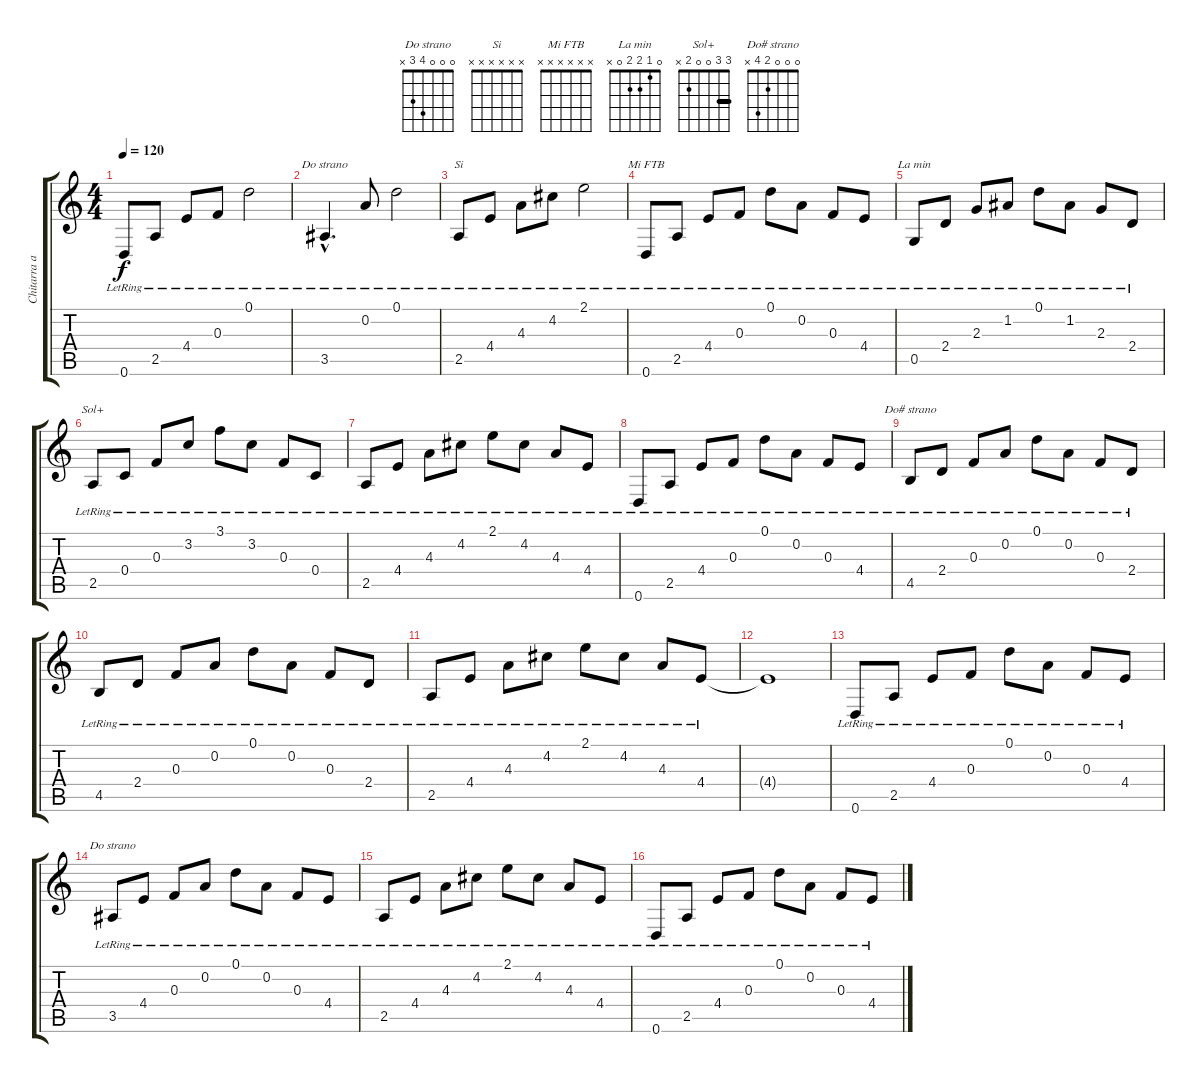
\track ("Chitarra acustica" "Chitarra a") {instrument acousticguitarsteel}
\staff {score tabs}
\tuning (D4 A3 F3 C3 G2 D2) {hide}
\chord ("Do strano" x x x x x x)
\chord ("Si" x x x x x x)
\chord ("Mi FTB" x x x x x x)
\chord ("La min" 0 1 2 2 0 x)
\chord ("Sol+" 3 3 0 0 2 x) {barre 3}
\chord ("Do# strano" 0 0 0 2 4 x)
\chord ("Do strano" 0 0 0 4 3 x)
\ts (4 4)
\tempo 120
\clef g2
\ks c
0.6{lr}.8{dy f} 2.5{lr}.8 4.4{lr}.8 0.3{lr}.8 0.1{lr}.2 |
3.5{hac lr}.4{d ch "Do strano"} 0.2{lr}.8 0.1{lr}.2 |
2.5{lr}.8{ch "Si"} 4.4{lr}.8 4.3{lr}.8 4.2{lr}.8 2.1{lr}.2 |
0.6{lr}.8{ch "Mi FTB"} 2.5{lr}.8 4.4{lr}.8 0.3{lr}.8 0.1{lr}.8 0.2{lr}.8 0.3{lr}.8 4.4{lr}.8 |
0.5{lr}.8{ch "La min"} 2.4{lr}.8 2.3{lr}.8 1.2{lr}.8 0.1{lr}.8 1.2{lr}.8 2.3{lr}.8 2.4{lr}.8 |
2.5{lr}.8{ch "Sol+"} 0.4{lr}.8 0.3{lr}.8 3.2{lr}.8 3.1{lr}.8 3.2{lr}.8 0.3{lr}.8 0.4{lr}.8 |
2.5{lr}.8 4.4{lr}.8 4.3{lr}.8 4.2{lr}.8 2.1{lr}.8 4.2{lr}.8 4.3{lr}.8 4.4{lr}.8 |
0.6{lr}.8 2.5{lr}.8 4.4{lr}.8 0.3{lr}.8 0.1{lr}.8 0.2{lr}.8 0.3{lr}.8 4.4{lr}.8 |
4.5{lr}.8{ch "Do# strano"} 2.4{lr}.8 0.3{lr}.8 0.2{lr}.8 0.1{lr}.8 0.2{lr}.8 0.3{lr}.8 2.4{lr}.8 |
4.5{lr}.8 2.4{lr}.8 0.3{lr}.8 0.2{lr}.8 0.1{lr}.8 0.2{lr}.8 0.3{lr}.8 2.4{lr}.8 |
2.5{lr}.8 4.4{lr}.8 4.3{lr}.8 4.2{lr}.8 2.1{lr}.8 4.2{lr}.8 4.3{lr}.8 4.4{lr}.8 |
4.4{t}.1 |
0.6{lr}.8 2.5{lr}.8 4.4{lr}.8 0.3{lr}.8 0.1{lr}.8 0.2{lr}.8 0.3{lr}.8 4.4{lr}.8 |
3.5{lr}.8{ch "Do strano"} 4.4{lr}.8 0.3{lr}.8 0.2{lr}.8 0.1{lr}.8 0.2{lr}.8 0.3{lr}.8 4.4{lr}.8 |
2.5{lr}.8 4.4{lr}.8 4.3{lr}.8 4.2{lr}.8 2.1{lr}.8 4.2{lr}.8 4.3{lr}.8 4.4{lr}.8 |
0.6{lr}.8 2.5{lr}.8 4.4{lr}.8 0.3{lr}.8 0.1{lr}.8 0.2{lr}.8 0.3{lr}.8 4.4{lr}.8
